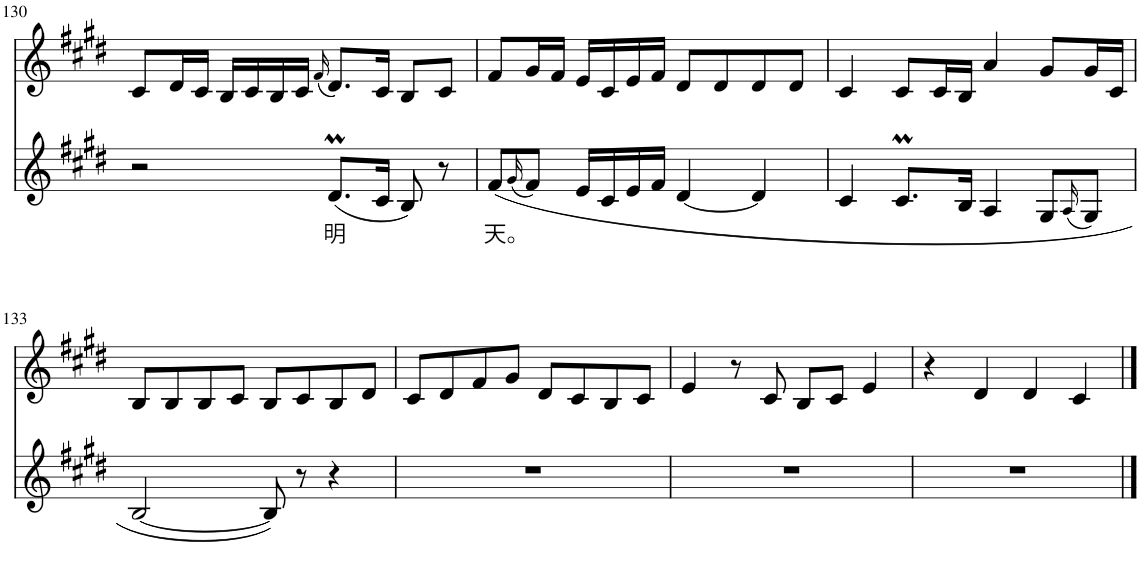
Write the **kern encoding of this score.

**kern	**text	**kern
*part2	*part2	*part1
*staff2	*staff2	*staff1
*I"Piano	*	*I"Piano
*I'Pno	*	*I'Pno
!!LO:PB:g=z
*clefG2	*	*clefG2
*k[f#c#g#d#]	*	*k[f#c#g#d#]
*M4/4	*	*M4/4
=130	=130	=130
2r	.	8c#/L
.	.	16d#/L
.	.	16c#/JJ
.	.	16B/LL
.	.	16c#/
.	.	16B/
.	.	16c#/JJ
.	.	(16qf#/
!	!LO:LY:b	!
(8.d#m/L	明	8.d#/L)
16c#/Jk	.	16c#/Jk
8B/)	.	8B/L
8r	.	8c#/J
=131	=131	=131
!	!LO:LY:b	!
(8f#/L	天。	8f#/L
(16qg#/	.	.
8f#/J)	.	16g#/L
.	.	16f#/JJ
16e/LL	.	16e/LL
16c#/	.	16c#/
16e/	.	16e/
16f#/JJ	.	16f#/JJ
[4d#/	.	8d#/L
.	.	8d#/
4d#/]	.	8d#/
.	.	8d#/J
=132	=132	=132
4c#/	.	4c#/
8.c#M/L	.	8c#/L
.	.	16c#/L
16B/Jk	.	16B/JJ
4A/	.	4a/
8G#/L	.	8g#/L
(16qA/	.	.
8G#/J)	.	16g#/L
.	.	16c#/JJ
!!LO:LB:g=z
=133	=133	=133
[2B/	.	8B/L
.	.	8B/
.	.	8B/
.	.	8c#/J
8B/])	.	8B/L
8r	.	8c#/
4r	.	8B/
.	.	8d#/J
=134	=134	=134
1r	.	8c#/L
.	.	8d#/
.	.	8f#/
.	.	8g#/J
.	.	8d#/L
.	.	8c#/
.	.	8B/
.	.	8c#/J
=135	=135	=135
1r	.	4e/
.	.	8r
.	.	8c#/
.	.	8B/L
.	.	8c#/J
.	.	4e/
=136	=136	=136
1r	.	4r
.	.	4d#/
.	.	4d#/
.	.	4c#/
==	==	==
*-	*-	*-
